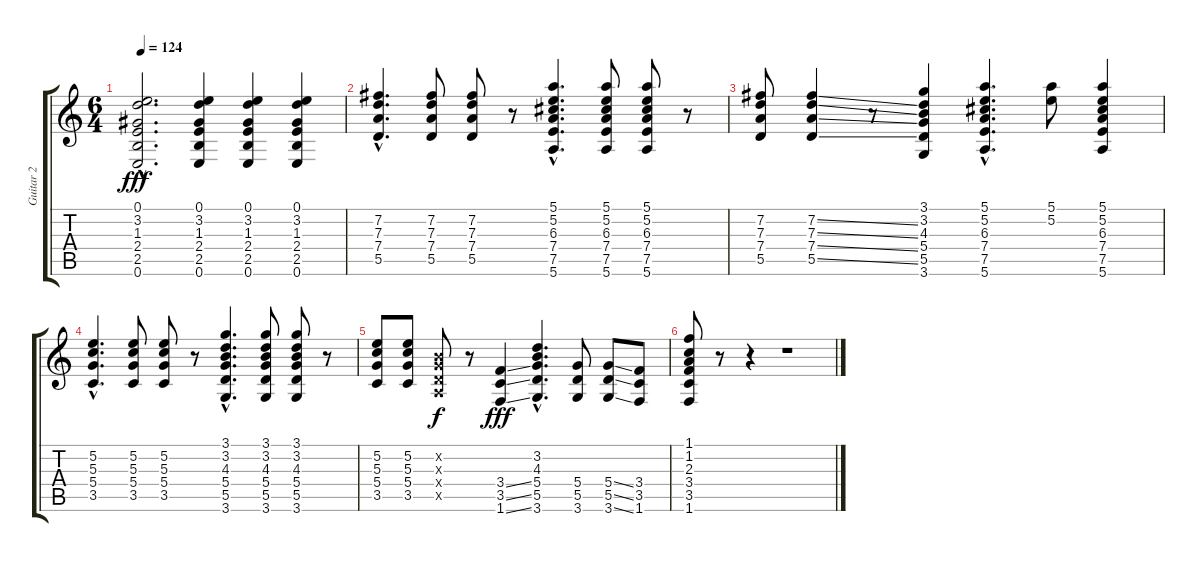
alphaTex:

\track ("Guitar 2" "Guitar 2") {instrument acousticguitarsteel}
\staff {score tabs}
\tuning (E4 B3 G3 D3 A2 E2) {hide}
\ts (6 4)
\tempo 124
\clef g2
\ks c
(0.1{hac} 3.2{hac} 1.3{hac} 2.4{hac} 2.5{hac} 0.6{hac}).2{d dy fff} (0.1 3.2 1.3 2.4 2.5 0.6).4 (0.1 3.2 1.3 2.4 2.5 0.6).4 (0.1 3.2 1.3 2.4 2.5 0.6).4 |
(7.2{hac} 7.3{hac} 7.4{hac} 5.5{hac}).4{d} (7.2 7.3 7.4 5.5).8 (7.2 7.3 7.4 5.5).8 r.8 (5.1{hac} 5.2{hac} 6.3{hac} 7.4{hac} 7.5{hac} 5.6{hac}).4{d} (5.1 5.2 6.3 7.4 7.5 5.6).8 (5.1 5.2 6.3 7.4 7.5 5.6).8 r.8 |
(7.2 7.3 7.4 5.5).8 (7.2{ss} 7.3{ss} 7.4{ss} 5.5{ss}).4 r.8 (3.1 3.2 4.3 5.4 5.5 3.6).4 (5.1{hac} 5.2{hac} 6.3{hac} 7.4{hac} 7.5{hac} 5.6{hac}).4{d} (5.1 5.2).8 (5.1 5.2 6.3 7.4 7.5 5.6).4 |
(5.2{hac} 5.3{hac} 5.4{hac} 3.5{hac}).4{d} (5.2 5.3 5.4 3.5).8 (5.2 5.3 5.4 3.5).8 r.8 (3.1{hac} 3.2{hac} 4.3{hac} 5.4{hac} 5.5{hac} 3.6{hac}).4{d} (3.1 3.2 4.3 5.4 5.5 3.6).8 (3.1 3.2 4.3 5.4 5.5 3.6).8 r.8 |
(5.2 5.3 5.4 3.5).8 (5.2 5.3 5.4 3.5).8 (0.2{x} 0.3{x} 0.4{x} 0.5{x}).8{dy f} r.8 (3.4{ss} 3.5{ss} 1.6{ss}).4{dy fff} (3.2{hac} 4.3{hac} 5.4{hac} 5.5{hac} 3.6{hac}).4{d} (5.4 5.5 3.6).8 (5.4{ss} 5.5{ss} 3.6{ss}).8 (3.4 3.5 1.6).8 |
(1.1 1.2 2.3 3.4 3.5 1.6).8 r.8 r.4 r.1
